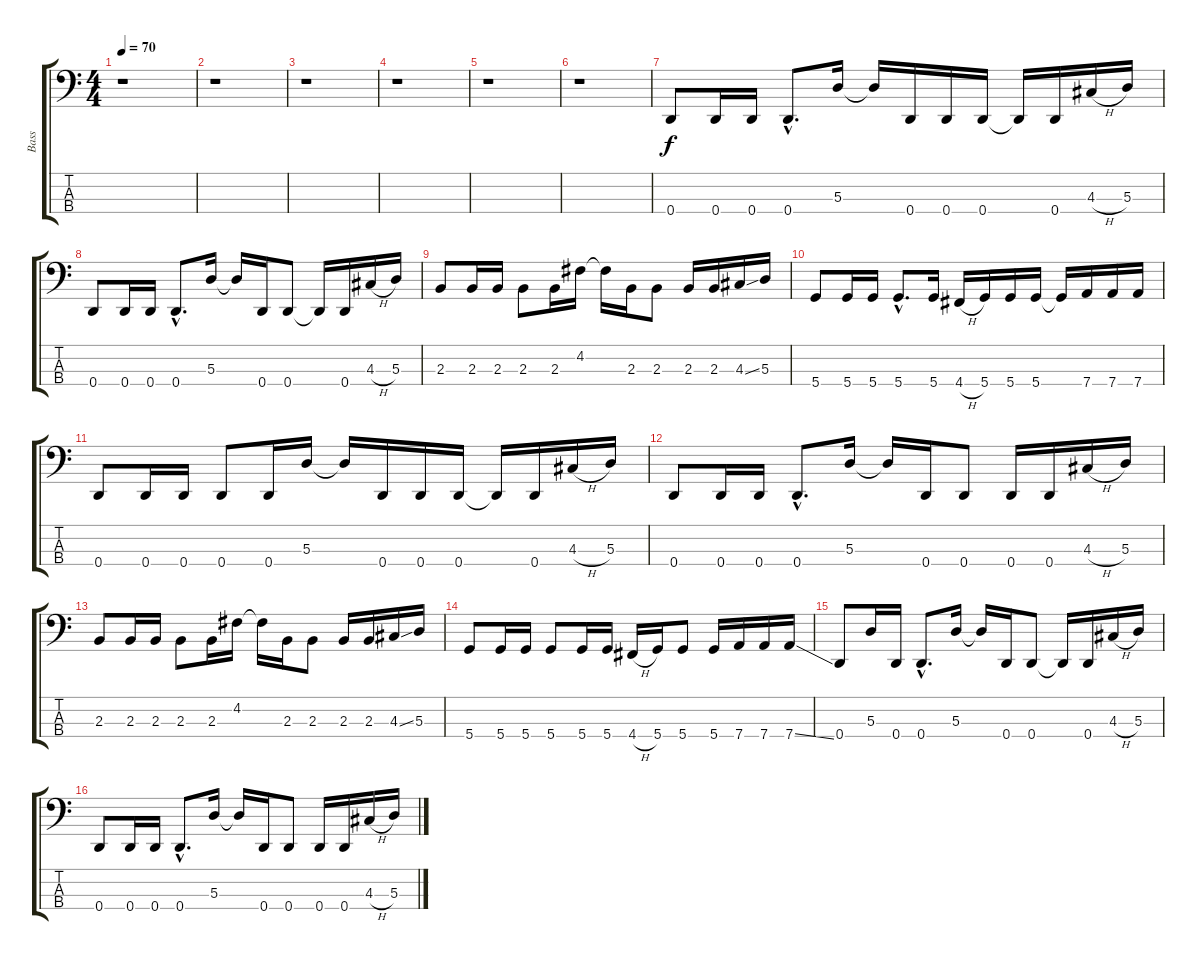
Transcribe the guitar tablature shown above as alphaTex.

\track ("Bass" "Bass") {instrument electricbassfinger}
\staff {score tabs}
\tuning (G2 D2 A1 D1) {hide}
\ts (4 4)
\tempo 70
\clef f4
\ks c
r.1{dy f instrument electricbassfinger} |
r.1 |
r.1 |
r.1 |
r.1 |
r.1 |
0.4.8 0.4.16 0.4.16 0.4{hac}.8{d} 5.3.16 5.3{t}.16 0.4.16 0.4.16 0.4.16 0.4{t}.16 0.4.16 4.3{h}.16 5.3.16 |
0.4.8 0.4.16 0.4.16 0.4{hac}.8{d} 5.3.16 5.3{t}.16 0.4.16 0.4.8 0.4{t}.16 0.4.16 4.3{h}.16 5.3.16 |
2.3.8 2.3.16 2.3.16 2.3.8 2.3.16 4.2.16 4.2{t}.16 2.3.16 2.3.8 2.3.16 2.3.16 4.3{ss}.16 5.3.16 |
5.4.8 5.4.16 5.4.16 5.4{hac}.8{d} 5.4.16 4.4{h}.16 5.4.16 5.4.16 5.4.16 5.4{t}.16 7.4.16 7.4.16 7.4.16 |
0.4.8 0.4.16 0.4.16 0.4.8 0.4.16 5.3.16 5.3{t}.16 0.4.16 0.4.16 0.4.16 0.4{t}.16 0.4.16 4.3{h}.16 5.3.16 |
0.4.8 0.4.16 0.4.16 0.4{hac}.8{d} 5.3.16 5.3{t}.16 0.4.16 0.4.8 0.4.16 0.4.16 4.3{h}.16 5.3.16 |
2.3.8 2.3.16 2.3.16 2.3.8 2.3.16 4.2.16 4.2{t}.16 2.3.16 2.3.8 2.3.16 2.3.16 4.3{ss}.16 5.3.16 |
5.4.8 5.4.16 5.4.16 5.4.8 5.4.16 5.4.16 4.4{h}.16 5.4.16 5.4.8 5.4.16 7.4.16 7.4.16 7.4{ss}.16 |
0.4.8 5.3.16 0.4.16 0.4{hac}.8{d} 5.3.16 5.3{t}.16 0.4.16 0.4.8 0.4{t}.16 0.4.16 4.3{h}.16 5.3.16 |
0.4.8 0.4.16 0.4.16 0.4{hac}.8{d} 5.3.16 5.3{t}.16 0.4.16 0.4.8 0.4.16 0.4.16 4.3{h}.16 5.3.16
